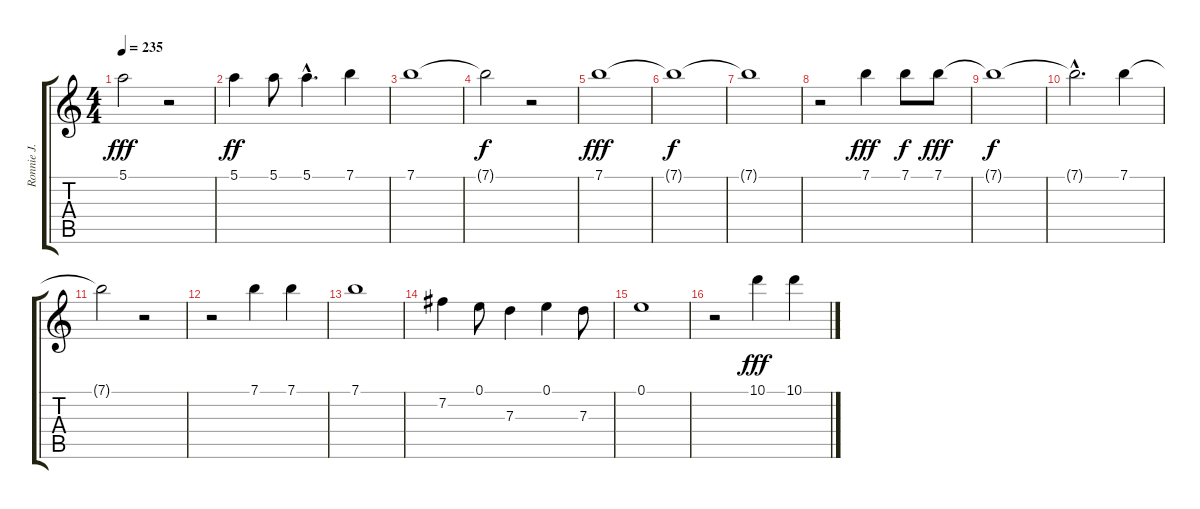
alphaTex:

\track ("Ronnie J. Dio" "Ronnie J. ") {instrument whistle}
\staff {score tabs}
\tuning (E5 B4 G4 D4 A3 E3) {hide}
\ts (4 4)
\tempo 235
\clef g2
\ks c
5.1.2{dy fff} r.2 |
5.1.4{dy ff} 5.1.8 5.1{hac}.4{d} 7.1.4 |
7.1.1 |
7.1{t}.2{dy f} r.2 |
7.1.1{dy fff} |
7.1{t}.1{dy f} |
7.1{t}.1 |
r.2 7.1.4{dy fff} 7.1.8{dy f} 7.1.8{dy fff} |
7.1{t}.1{dy f} |
7.1{hac t}.2{d} 7.1.4 |
7.1{t}.2 r.2 |
r.2 7.1.4 7.1.4 |
7.1.1 |
7.2.4 0.1.8 7.3.4 0.1.4 7.3.8 |
0.1.1 |
r.2 10.1.4{dy fff} 10.1.4
